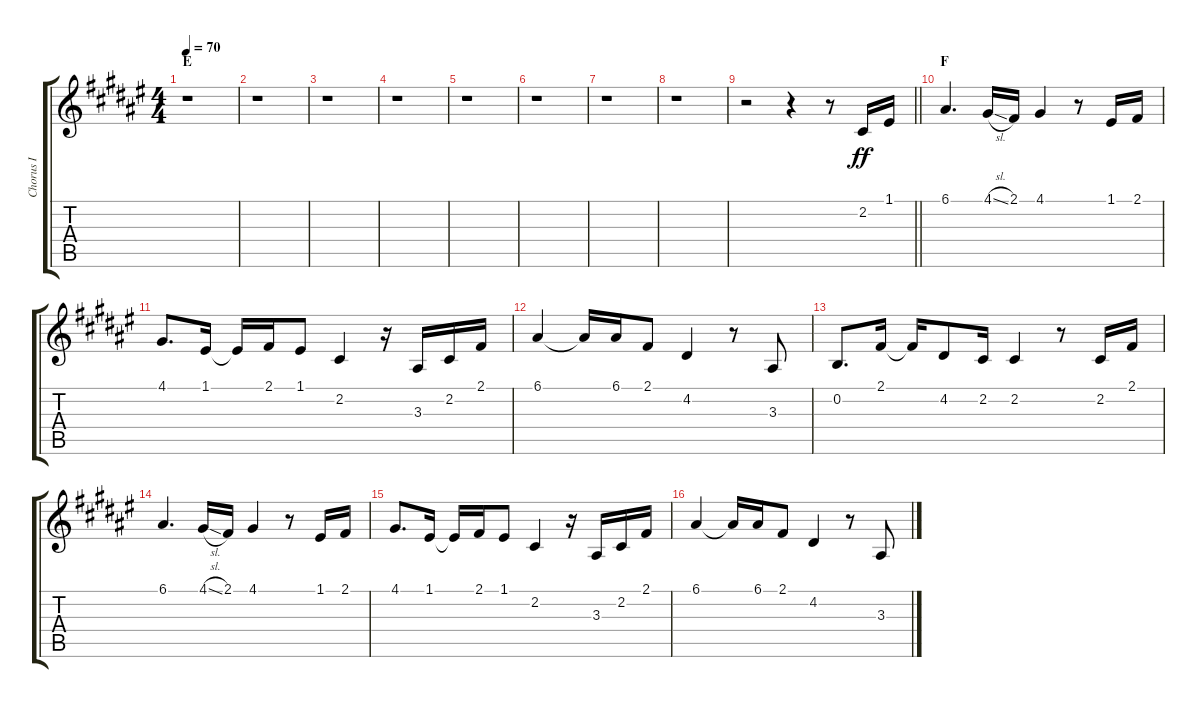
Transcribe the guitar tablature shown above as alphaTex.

\track ("Chorus I" "Chorus I") {instrument voiceoohs}
\staff {score tabs}
\tuning (E4 B3 G3 D3 A2 E2) {hide}
\ts (4 4)
\section ("" "E")
\tempo 70
\clef g2
\ks f#
r.1{dy ff} |
r.1 |
r.1 |
r.1 |
r.1 |
r.1 |
r.1 |
r.1 |
\barLineRight lightlight
r.2 r.4 r.8 2.2.16 1.1.16 |
\section ("" "F")
6.1.4{d} 4.1{sl}.16 2.1.16 4.1.4 r.8 1.1.16 2.1.16 |
4.1.8{d} 1.1.16 1.1{t}.16 2.1.16 1.1.8 2.2.4 r.16 3.3.16 2.2.16 2.1.16 |
6.1.4 6.1{t}.16 6.1.16 2.1.8 4.2.4 r.8 3.3.8 |
0.2.8{d} 2.1.16 2.1{t}.16 4.2.8 2.2.16 2.2.4 r.8 2.2.16 2.1.16 |
6.1.4{d} 4.1{sl}.16 2.1.16 4.1.4 r.8 1.1.16 2.1.16 |
4.1.8{d} 1.1.16 1.1{t}.16 2.1.16 1.1.8 2.2.4 r.16 3.3.16 2.2.16 2.1.16 |
6.1.4 6.1{t}.16 6.1.16 2.1.8 4.2.4 r.8 3.3.8
